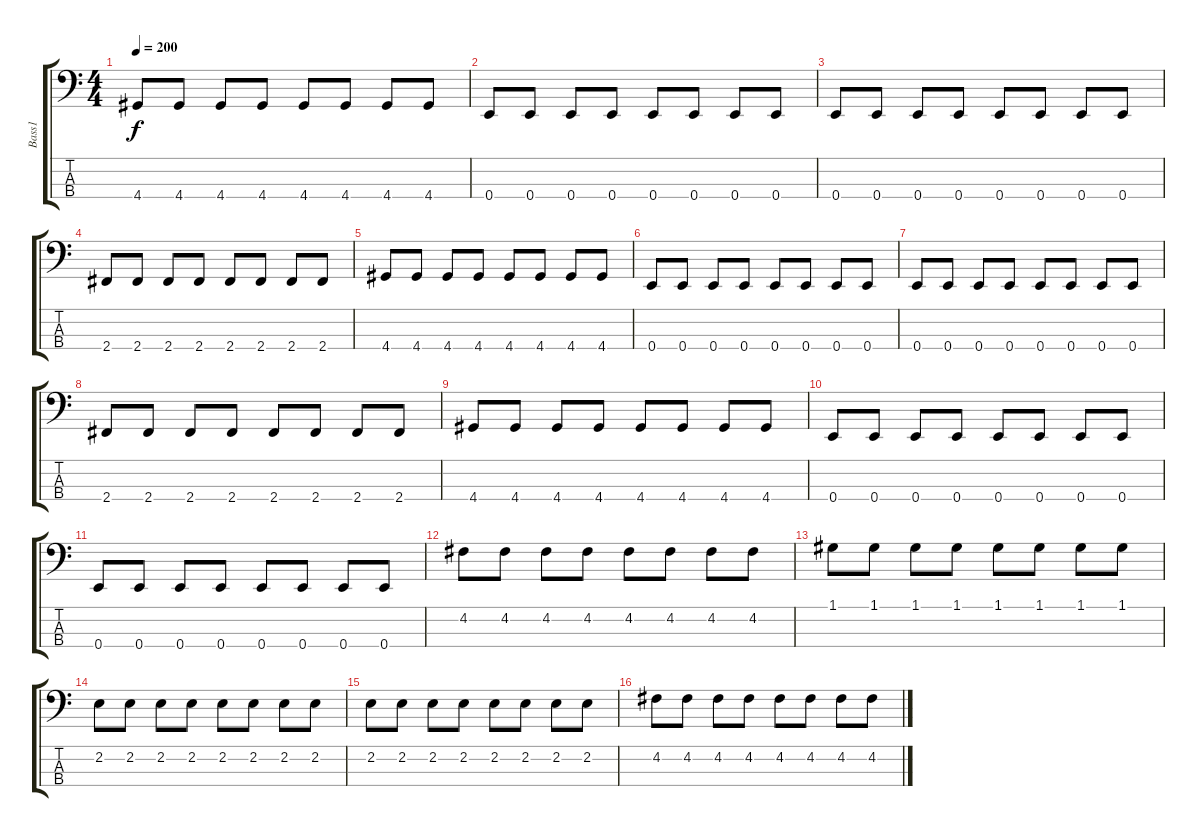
\track ("Bass1" "Bass1") {instrument electricbasspick}
\staff {score tabs}
\tuning (G2 D2 A1 E1) {hide}
\ts (4 4)
\tempo 200
\clef f4
\ks c
4.4.8{dy f} 4.4.8 4.4.8 4.4.8 4.4.8 4.4.8 4.4.8 4.4.8 |
0.4.8 0.4.8 0.4.8 0.4.8 0.4.8 0.4.8 0.4.8 0.4.8 |
0.4.8 0.4.8 0.4.8 0.4.8 0.4.8 0.4.8 0.4.8 0.4.8 |
2.4.8 2.4.8 2.4.8 2.4.8 2.4.8 2.4.8 2.4.8 2.4.8 |
4.4.8 4.4.8 4.4.8 4.4.8 4.4.8 4.4.8 4.4.8 4.4.8 |
0.4.8 0.4.8 0.4.8 0.4.8 0.4.8 0.4.8 0.4.8 0.4.8 |
0.4.8 0.4.8 0.4.8 0.4.8 0.4.8 0.4.8 0.4.8 0.4.8 |
2.4.8 2.4.8 2.4.8 2.4.8 2.4.8 2.4.8 2.4.8 2.4.8 |
4.4.8 4.4.8 4.4.8 4.4.8 4.4.8 4.4.8 4.4.8 4.4.8 |
0.4.8 0.4.8 0.4.8 0.4.8 0.4.8 0.4.8 0.4.8 0.4.8 |
0.4.8 0.4.8 0.4.8 0.4.8 0.4.8 0.4.8 0.4.8 0.4.8 |
4.2.8 4.2.8{instrument electricbasspick} 4.2.8 4.2.8 4.2.8 4.2.8 4.2.8 4.2.8 |
1.1.8 1.1.8 1.1.8 1.1.8 1.1.8 1.1.8 1.1.8 1.1.8 |
2.2.8 2.2.8 2.2.8 2.2.8 2.2.8 2.2.8 2.2.8 2.2.8 |
2.2.8 2.2.8 2.2.8 2.2.8 2.2.8 2.2.8 2.2.8 2.2.8 |
4.2.8 4.2.8 4.2.8 4.2.8 4.2.8 4.2.8 4.2.8 4.2.8
